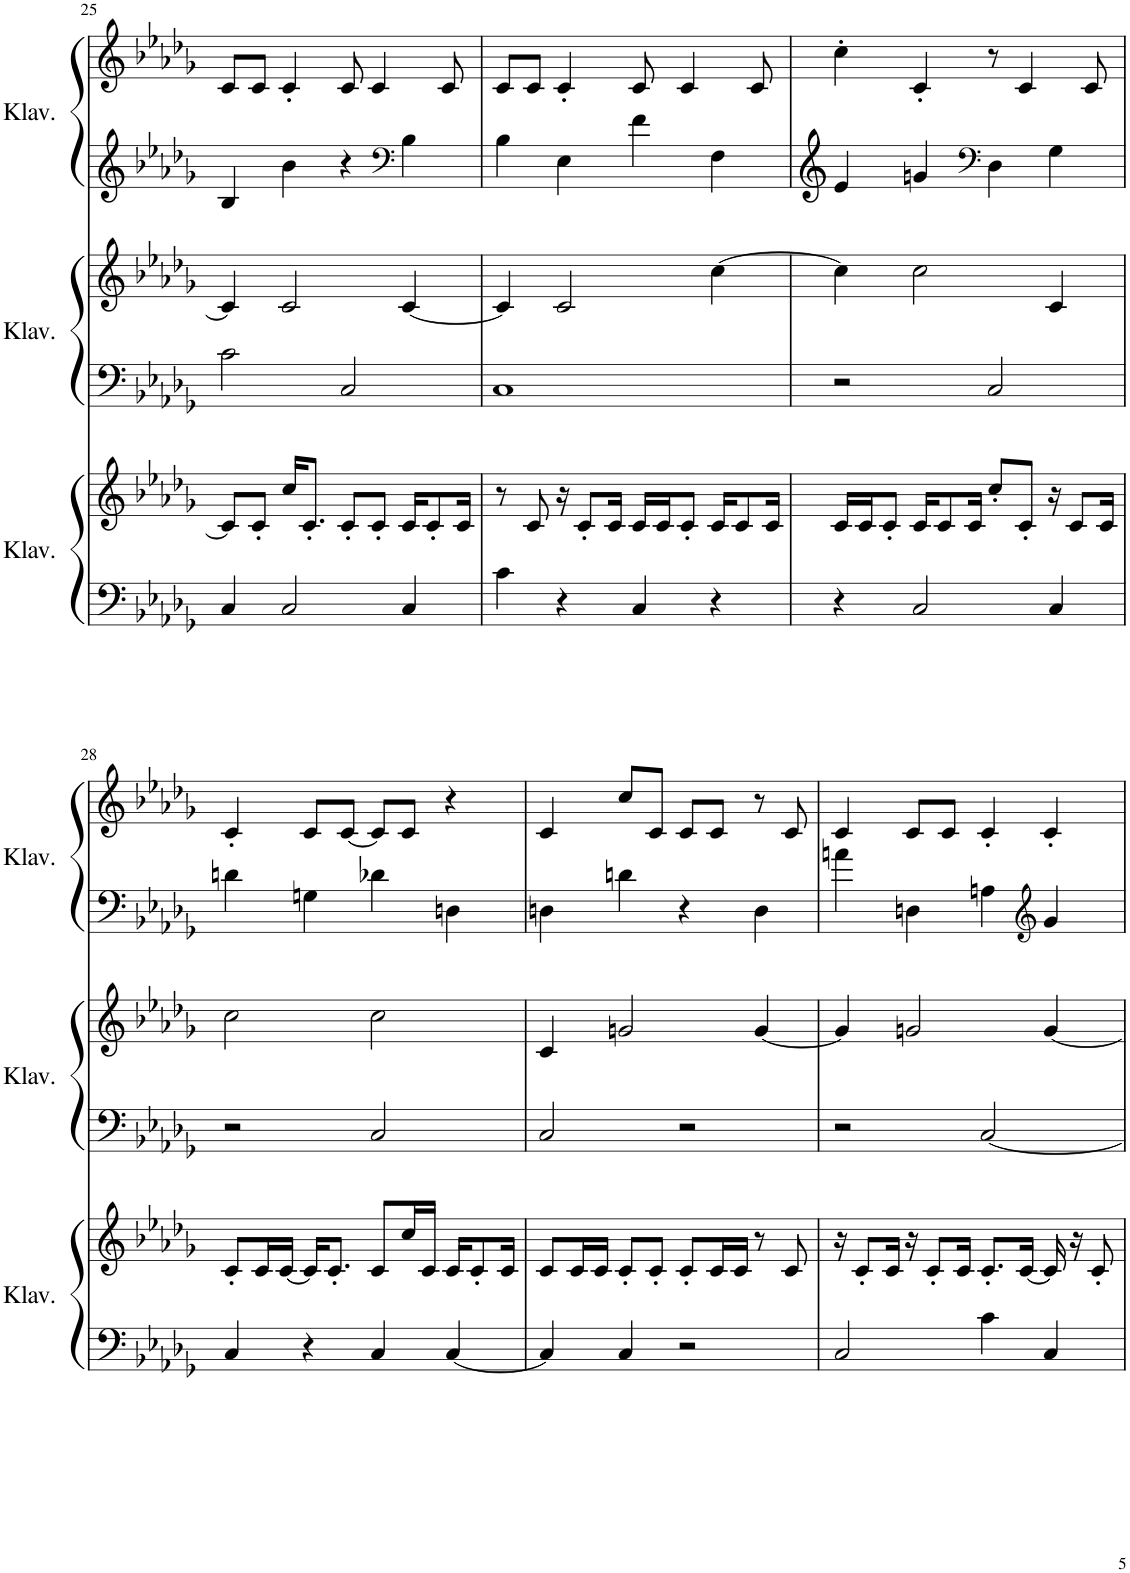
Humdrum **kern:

**kern	**kern	**kern	**kern	**kern	**kern
*part3	*part3	*part2	*part2	*part1	*part1
*staff6	*staff5	*staff4	*staff3	*staff2	*staff1
*I"Klavier	*	*I"Klavier	*	*I"Klavier	*
*I'Klav.	*	*I'Klav.	*	*I'Klav.	*
!!LO:PB:g=z
*clefF4	*clefG2	*clefF4	*clefG2	*clefG2	*clefG2
*k[b-e-a-d-g-]	*k[b-e-a-d-g-]	*k[b-e-a-d-g-]	*k[b-e-a-d-g-]	*k[b-e-a-d-g-]	*k[b-e-a-d-g-]
*M4/4	*M4/4	*M4/4	*M4/4	*M4/4	*M4/4
=25	=25	=25	=25	=25	=25
4C/	8c/L]	2c\	4c/]	4B-/	8c/L
.	8c'/J	.	.	.	8c/J
2C/	16cc/KL	.	2c/	4b-\	4c'/
.	8.c'/J	.	.	.	.
.	8c'/L	2C/	.	4r	8c/
.	8c'/J	.	.	.	4c/
*	*	*	*	*clefF4	*
4C/	16c/KL	.	[4c/	4B-\	.
.	8c'/	.	.	.	.
.	.	.	.	.	8c/
.	16c/Jk	.	.	.	.
=26	=26	=26	=26	=26	=26
4c\	8r	1C	4c/]	4B-\	8c/L
.	8c/	.	.	.	8c/J
4r	16r	.	2c/	4E-\	4c'/
.	8c'/L	.	.	.	.
.	16c/Jk	.	.	.	.
4C/	16c/LL	.	.	4f\	8c/
.	16c/J	.	.	.	.
.	8c'/J	.	.	.	4c/
4r	16c/KL	.	[4cc\	4F\	.
.	8c/	.	.	.	.
.	.	.	.	.	8c/
.	16c/Jk	.	.	.	.
=27	=27	=27	=27	=27	=27
4r	16c/LL	2r	4cc\]	4e-/	4cc'\
.	16c/J	.	.	.	.
.	8c'/J	.	.	.	.
2C/	16c/KL	.	2cc\	4gn/	4c'/
.	8c/	.	.	.	.
.	16c/Jk	.	.	.	.
*	*	*	*	*clefF4	*
.	8cc'/L	2C/	.	4D-\	8r
.	8c'/J	.	.	.	4c/
4C/	16r	.	4c/	4G-\	.
.	8c/L	.	.	.	.
.	.	.	.	.	8c/
.	16c/Jk	.	.	.	.
!!LO:LB:g=z
=28	=28	=28	=28	=28	=28
4C/	8c'/L	2r	2cc\	4dn\	4c'/
.	16c/L	.	.	.	.
.	[16c/JJ	.	.	.	.
4r	16c/KL]	.	.	4Gn\	8c/L
.	8.c'/J	.	.	.	.
.	.	.	.	.	[8c/J
4C/	8c/L	2C/	2cc\	4d-X\	8c/L]
.	16cc/L	.	.	.	8c/J
.	16c/JJ	.	.	.	.
[4C/	16c/KL	.	.	4Dn\	4r
.	8c'/	.	.	.	.
.	16c/Jk	.	.	.	.
=29	=29	=29	=29	=29	=29
4C/]	8c/L	2C/	4c/	4Dn\	4c/
.	16c/L	.	.	.	.
.	16c/JJ	.	.	.	.
4C/	8c'/L	.	2gn/	4dn\	8cc/L
.	8c'/J	.	.	.	8c/J
2r	8c'/L	2r	.	4r	8c/L
.	16c/L	.	.	.	8c/J
.	16c/JJ	.	.	.	.
.	8r	.	[4g/	4D\	8r
.	8c/	.	.	.	8c/
=30	=30	=30	=30	=30	=30
2C/	16r	2r	4g/]	4an\	4c/
.	8c'/L	.	.	.	.
.	16c/Jk	.	.	.	.
.	16r	.	2gn/	4Dn\	8c/L
.	8c'/L	.	.	.	.
.	.	.	.	.	8c/J
.	16c/Jk	.	.	.	.
4c\	8.c'/L	[2C/	.	4An\	4c'/
.	[16c/Jk	.	.	.	.
*	*	*	*	*clefG2	*
4C/	16c/]	.	[4g/	4g-/	4c'/
.	16r	.	.	.	.
.	8c'/	.	.	.	.
=	=	=	=	=	=
*-	*-	*-	*-	*-	*-
